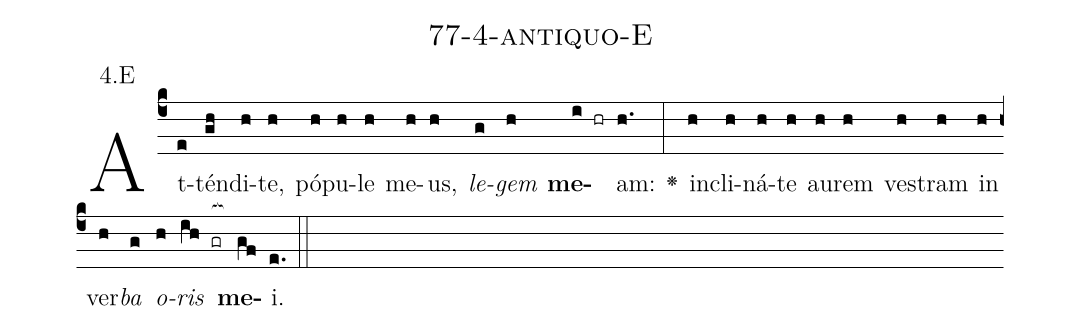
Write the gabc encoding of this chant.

name: 77-4-antiquo-E;
annotation: 4.E;
%%
(c4)At(e)tén(gh)di(h)te,(h) pó(h)pu(h)le(h) me(h)us,(h) <i>le</i>(g)<i>gem</i>(h) <b>me</b>(i hr)am:(h.) <v>\greheightstar</v>(:) in(h)cli(h)ná(h)te(h) au(h)rem(h) ves(h)tram(h) in(h) ver(h)<i>ba</i>(g) <i>o</i>(h)<i>ris</i>(ih gr[ocb:1{]) <b>me</b>(gf[ocb:0}])i.(e.) (::)


%E(h) u(g) o(h) u(ih) a(gf) e.(e.) (::)
